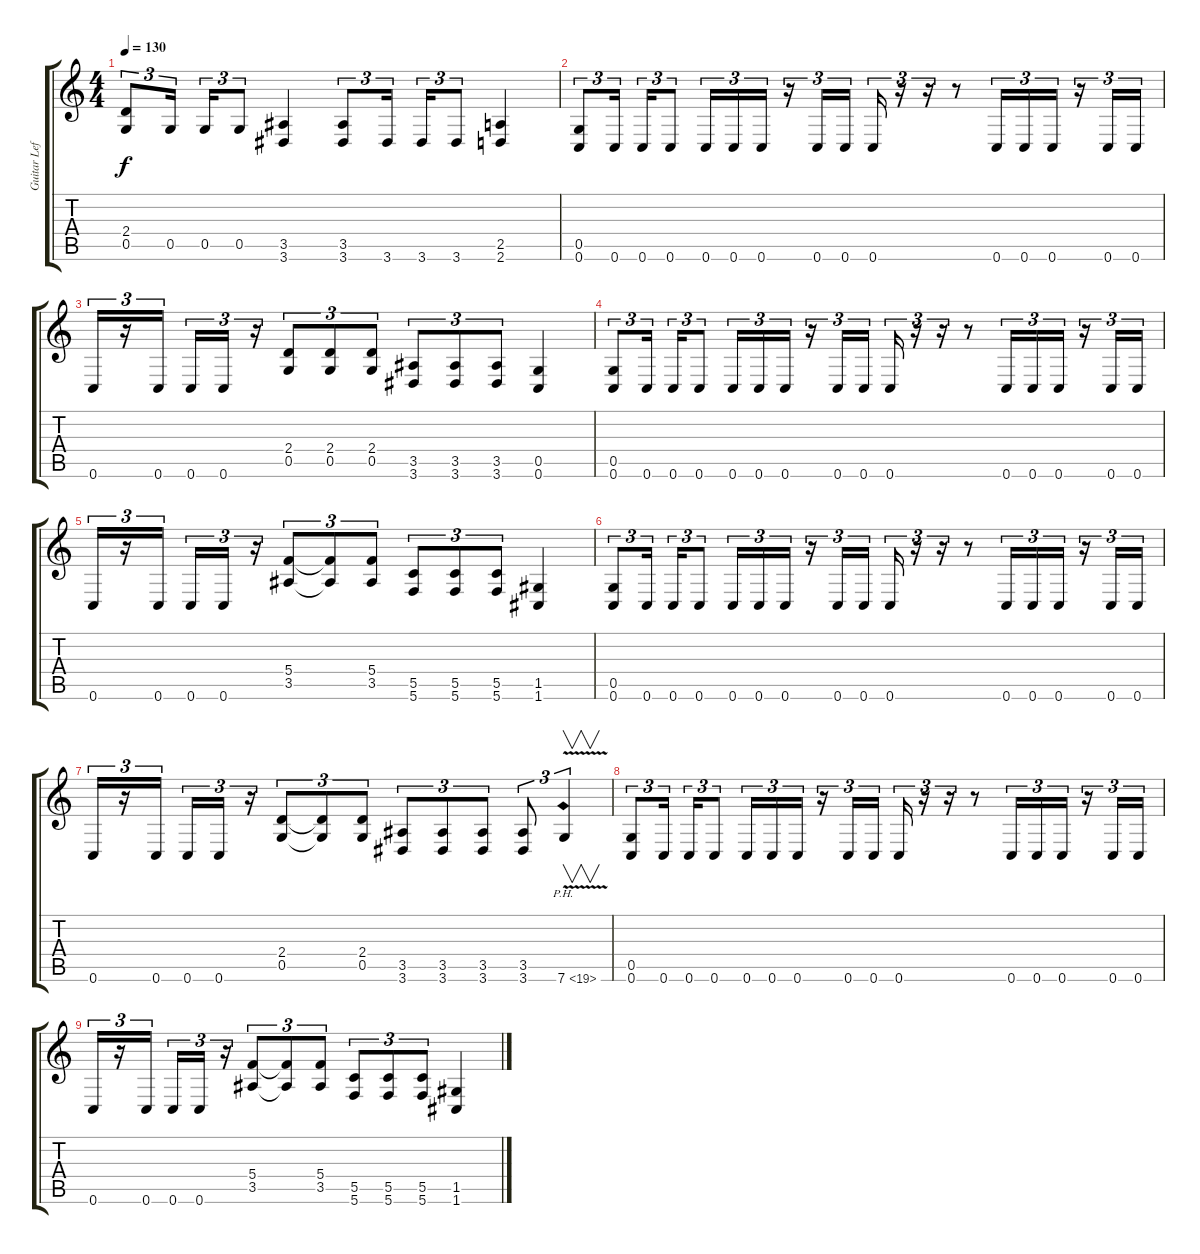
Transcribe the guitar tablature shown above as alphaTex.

\track ("Guitar Left" "Guitar Lef") {instrument distortionguitar}
\staff {score tabs}
\tuning (D4 A3 F3 C3 G2 C2) {hide}
\ts (4 4)
\tempo 130
\clef g2
\ks c
(2.4 0.5).8{tu (3 2) dy f} 0.5.16{tu (3 2)} 0.5.16{tu (3 2)} 0.5.8{tu (3 2)} (3.5 3.6).4 (3.5 3.6).8{tu (3 2)} 3.6.16{tu (3 2)} 3.6.16{tu (3 2)} 3.6.8{tu (3 2)} (2.5 2.6).4 |
(0.5 0.6).8{tu (3 2)} 0.6.16{tu (3 2)} 0.6.16{tu (3 2)} 0.6.8{tu (3 2)} 0.6.16{tu (3 2)} 0.6.16{tu (3 2)} 0.6.16{tu (3 2)} r.16{tu (3 2)} 0.6.16{tu (3 2)} 0.6.16{tu (3 2)} 0.6.16{tu (3 2)} r.16{tu (3 2)} r.16{tu (3 2)} r.8 0.6.16{tu (3 2)} 0.6.16{tu (3 2)} 0.6.16{tu (3 2)} r.16{tu (3 2)} 0.6.16{tu (3 2)} 0.6.16{tu (3 2)} |
0.6.16{tu (3 2)} r.16{tu (3 2)} 0.6.16{tu (3 2)} 0.6.16{tu (3 2)} 0.6.16{tu (3 2)} r.16{tu (3 2)} (2.4 0.5).8{tu (3 2)} (2.4 0.5).8{tu (3 2)} (2.4 0.5).8{tu (3 2)} (3.5 3.6).8{tu (3 2)} (3.5 3.6).8{tu (3 2)} (3.5 3.6).8{tu (3 2)} (0.5 0.6).4 |
(0.5 0.6).8{tu (3 2)} 0.6.16{tu (3 2)} 0.6.16{tu (3 2)} 0.6.8{tu (3 2)} 0.6.16{tu (3 2)} 0.6.16{tu (3 2)} 0.6.16{tu (3 2)} r.16{tu (3 2)} 0.6.16{tu (3 2)} 0.6.16{tu (3 2)} 0.6.16{tu (3 2)} r.16{tu (3 2)} r.16{tu (3 2)} r.8 0.6.16{tu (3 2)} 0.6.16{tu (3 2)} 0.6.16{tu (3 2)} r.16{tu (3 2)} 0.6.16{tu (3 2)} 0.6.16{tu (3 2)} |
0.6.16{tu (3 2)} r.16{tu (3 2)} 0.6.16{tu (3 2)} 0.6.16{tu (3 2)} 0.6.16{tu (3 2)} r.16{tu (3 2)} (5.4 3.5).8{tu (3 2)} (5.4{t} 3.5{t}).8{tu (3 2)} (5.4 3.5).8{tu (3 2)} (5.5 5.6).8{tu (3 2)} (5.5 5.6).8{tu (3 2)} (5.5 5.6).8{tu (3 2)} (1.5 1.6).4 |
(0.5 0.6).8{tu (3 2)} 0.6.16{tu (3 2)} 0.6.16{tu (3 2)} 0.6.8{tu (3 2)} 0.6.16{tu (3 2)} 0.6.16{tu (3 2)} 0.6.16{tu (3 2)} r.16{tu (3 2)} 0.6.16{tu (3 2)} 0.6.16{tu (3 2)} 0.6.16{tu (3 2)} r.16{tu (3 2)} r.16{tu (3 2)} r.8 0.6.16{tu (3 2)} 0.6.16{tu (3 2)} 0.6.16{tu (3 2)} r.16{tu (3 2)} 0.6.16{tu (3 2)} 0.6.16{tu (3 2)} |
0.6.16{tu (3 2)} r.16{tu (3 2)} 0.6.16{tu (3 2)} 0.6.16{tu (3 2)} 0.6.16{tu (3 2)} r.16{tu (3 2)} (2.4 0.5).8{tu (3 2)} (2.4{t} 0.5{t}).8{tu (3 2)} (2.4 0.5).8{tu (3 2)} (3.5 3.6).8{tu (3 2)} (3.5 3.6).8{tu (3 2)} (3.5 3.6).8{tu (3 2)} (3.5 3.6).8{tu (3 2)} 7.6{ph 12 v}.4{v tu (3 2)} |
(0.5 0.6).8{tu (3 2)} 0.6.16{tu (3 2)} 0.6.16{tu (3 2)} 0.6.8{tu (3 2)} 0.6.16{tu (3 2)} 0.6.16{tu (3 2)} 0.6.16{tu (3 2)} r.16{tu (3 2)} 0.6.16{tu (3 2)} 0.6.16{tu (3 2)} 0.6.16{tu (3 2)} r.16{tu (3 2)} r.16{tu (3 2)} r.8 0.6.16{tu (3 2)} 0.6.16{tu (3 2)} 0.6.16{tu (3 2)} r.16{tu (3 2)} 0.6.16{tu (3 2)} 0.6.16{tu (3 2)} |
0.6.16{tu (3 2)} r.16{tu (3 2)} 0.6.16{tu (3 2)} 0.6.16{tu (3 2)} 0.6.16{tu (3 2)} r.16{tu (3 2)} (5.4 3.5).8{tu (3 2)} (5.4{t} 3.5{t}).8{tu (3 2)} (5.4 3.5).8{tu (3 2)} (5.5 5.6).8{tu (3 2)} (5.5 5.6).8{tu (3 2)} (5.5 5.6).8{tu (3 2)} (1.5 1.6).4
